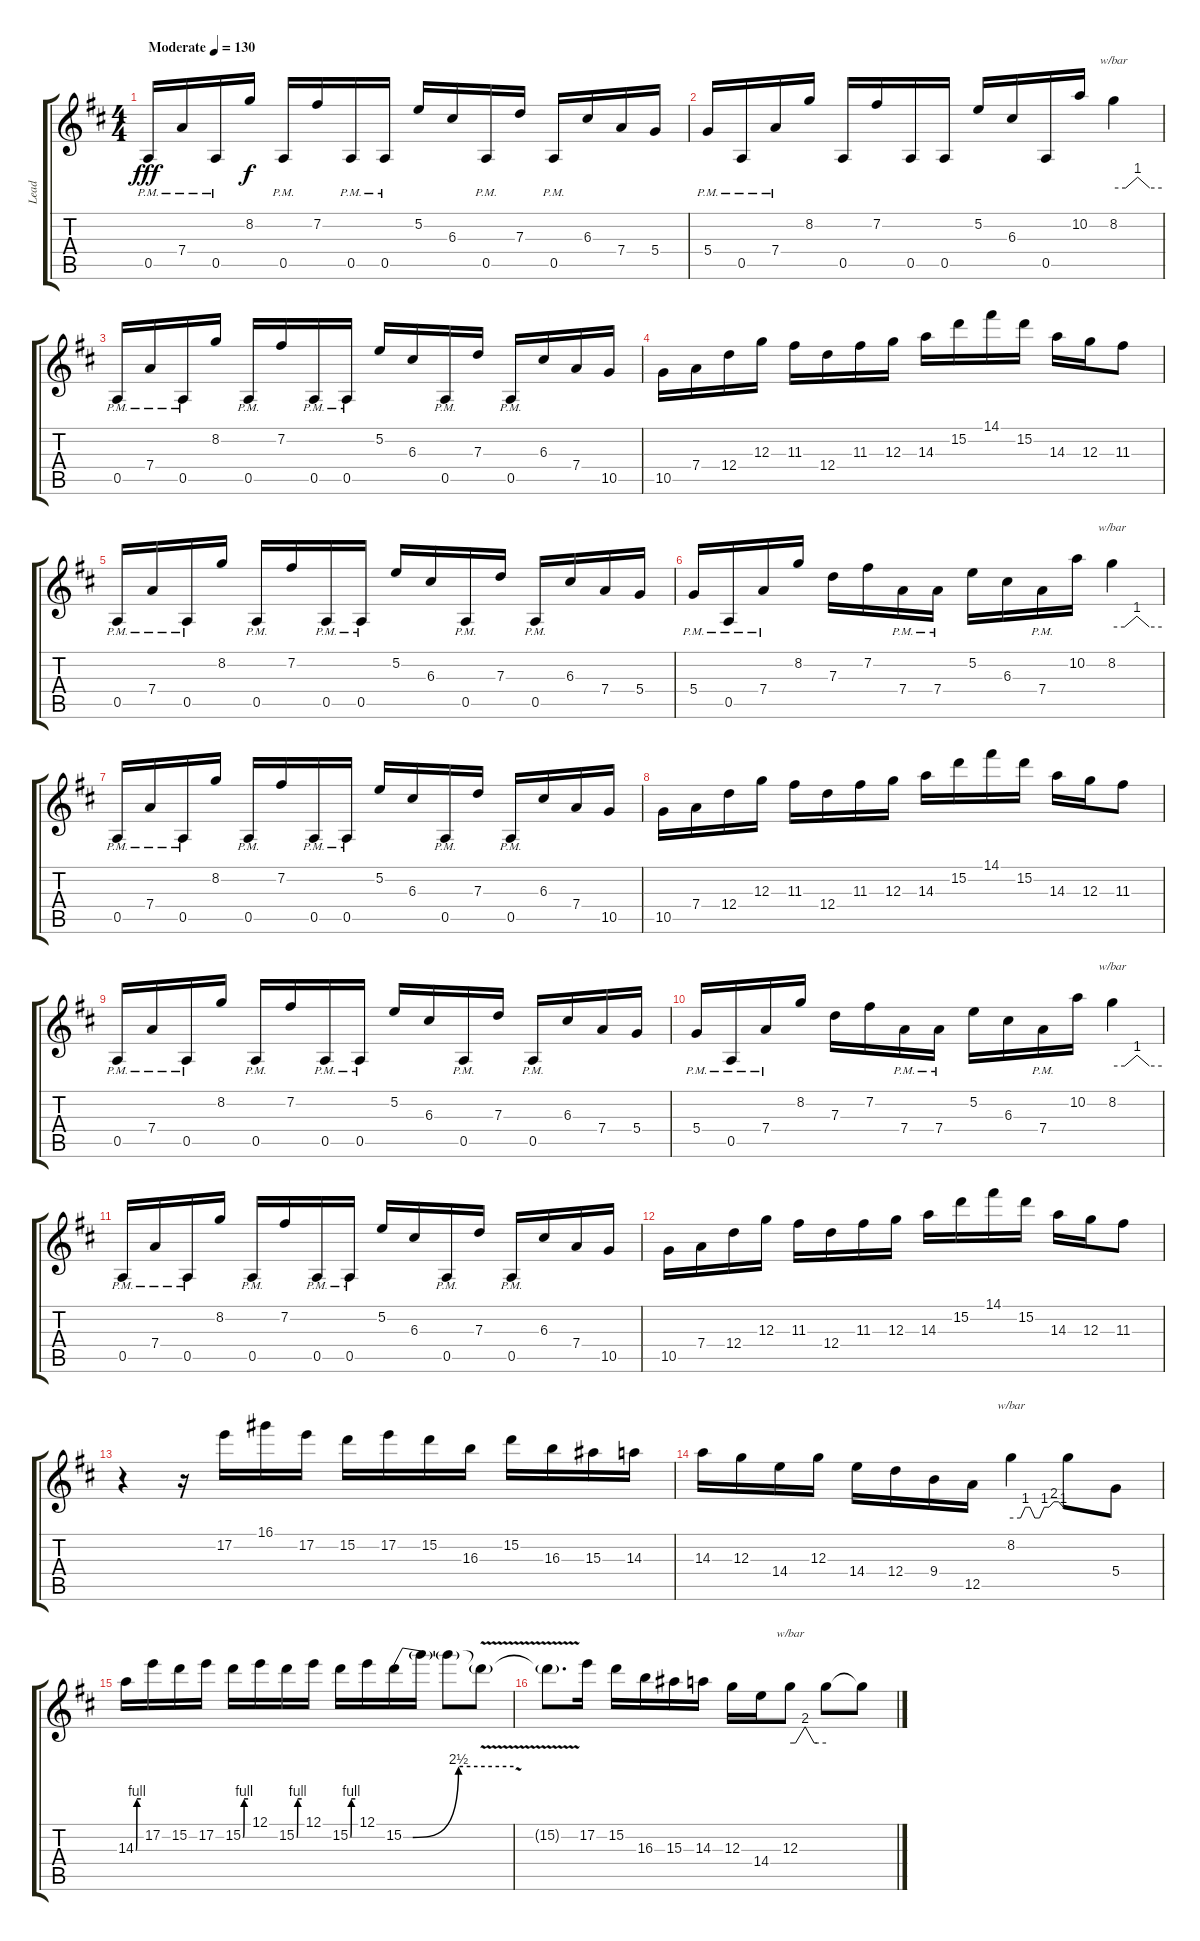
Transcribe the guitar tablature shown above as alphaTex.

\track ("Lead" "Lead") {instrument distortionguitar}
\staff {score tabs}
\tuning (E4 B3 G3 D3 A2 E2) {hide}
\ts (4 4)
\tempo (130 "Moderate")
\clef g2
\ks d
0.5{pm}.16{dy fff instrument distortionguitar} 7.4{pm}.16 0.5{pm}.16 8.2.16{dy f} 0.5{pm}.16 7.2.16 0.5{pm}.16 0.5{pm}.16 5.2.16 6.3.16 0.5{pm}.16 7.3.16 0.5{pm}.16 6.3.16 7.4.16 5.4.16 |
5.4{pm}.16 0.5{pm}.16 7.4{pm}.16 8.2.16 0.5.16 7.2.16 0.5.16 0.5.16 5.2.16 6.3.16 0.5.16 10.2.16 8.2.4{tbe (custom default 0 0 15 0 30 4 45 0 60 0)} |
0.5{pm}.16 7.4{pm}.16 0.5{pm}.16 8.2.16 0.5{pm}.16 7.2.16 0.5{pm}.16 0.5{pm}.16 5.2.16 6.3.16 0.5{pm}.16 7.3.16 0.5{pm}.16 6.3.16 7.4.16 10.5.16 |
10.5.16 7.4.16 12.4.16 12.3.16 11.3.16 12.4.16 11.3.16 12.3.16 14.3.16 15.2.16 14.1.16 15.2.16 14.3.16 12.3.16 11.3.8 |
0.5{pm}.16 7.4{pm}.16 0.5{pm}.16 8.2.16 0.5{pm}.16 7.2.16 0.5{pm}.16 0.5{pm}.16 5.2.16 6.3.16 0.5{pm}.16 7.3.16 0.5{pm}.16 6.3.16 7.4.16 5.4.16 |
5.4{pm}.16 0.5{pm}.16 7.4{pm}.16 8.2.16 7.3.16 7.2.16 7.4{pm}.16 7.4{pm}.16 5.2.16 6.3.16 7.4{pm}.16 10.2.16 8.2.4{tbe (custom default 0 0 15 0 30 4 45 0 60 0)} |
0.5{pm}.16 7.4{pm}.16 0.5{pm}.16 8.2.16 0.5{pm}.16 7.2.16 0.5{pm}.16 0.5{pm}.16 5.2.16 6.3.16 0.5{pm}.16 7.3.16 0.5{pm}.16 6.3.16 7.4.16 10.5.16 |
10.5.16 7.4.16 12.4.16 12.3.16 11.3.16 12.4.16 11.3.16 12.3.16 14.3.16 15.2.16 14.1.16 15.2.16 14.3.16 12.3.16 11.3.8 |
0.5{pm}.16 7.4{pm}.16 0.5{pm}.16 8.2.16 0.5{pm}.16 7.2.16 0.5{pm}.16 0.5{pm}.16 5.2.16 6.3.16 0.5{pm}.16 7.3.16 0.5{pm}.16 6.3.16 7.4.16 5.4.16 |
5.4{pm}.16 0.5{pm}.16 7.4{pm}.16 8.2.16 7.3.16 7.2.16 7.4{pm}.16 7.4{pm}.16 5.2.16 6.3.16 7.4{pm}.16 10.2.16 8.2.4{tbe (custom default 0 0 15 0 30 4 45 0 60 0)} |
0.5{pm}.16 7.4{pm}.16 0.5{pm}.16 8.2.16 0.5{pm}.16 7.2.16 0.5{pm}.16 0.5{pm}.16 5.2.16 6.3.16 0.5{pm}.16 7.3.16 0.5{pm}.16 6.3.16 7.4.16 10.5.16 |
10.5.16 7.4.16 12.4.16 12.3.16 11.3.16 12.4.16 11.3.16 12.3.16 14.3.16 15.2.16 14.1.16 15.2.16 14.3.16 12.3.16 11.3.8 |
r.4 r.16 17.2.16 16.1.16 17.2.16 15.2.16 17.2.16 15.2.16 16.3.16 15.2.16 16.3.16 15.3.16 14.3.16 |
14.3.16 12.3.16 14.4.16 12.3.16 14.4.16 12.4.16 9.4.16 12.5.16 8.2.4{tbe (custom default 0 0 10 0 15 4 20 4 25 0 30 0 35 4 40 4 45 8 50 8 55 4 60 4)} 8.2{t}.8 5.4.8 |
14.3{be (custom 0 0 10 0 15 4 60 4)}.16 17.2.16 15.2.16 17.2.16 15.2{be (custom 0 0 9 0 15 4 60 4)}.16 12.1.16 15.2{be (custom 0 0 9 0 15 4 60 4)}.16 12.1.16 15.2{be (custom 0 0 9 0 15 4 60 4)}.16 12.1.16 15.2{be (custom 0 0 5 0 30 10 60 10)}.16 15.2{t}.16 15.2{t}.8 15.2{v t}.8 |
15.2{t}.8{d} 17.2.16 15.2.16 16.3.16 15.3.16 14.3.16 12.3.16 14.4.16 12.3.8{tbe (custom default 0 0 9 0 25 8 40 0 45 0 60 0)} 12.3{t}.8 12.3{t}.8
